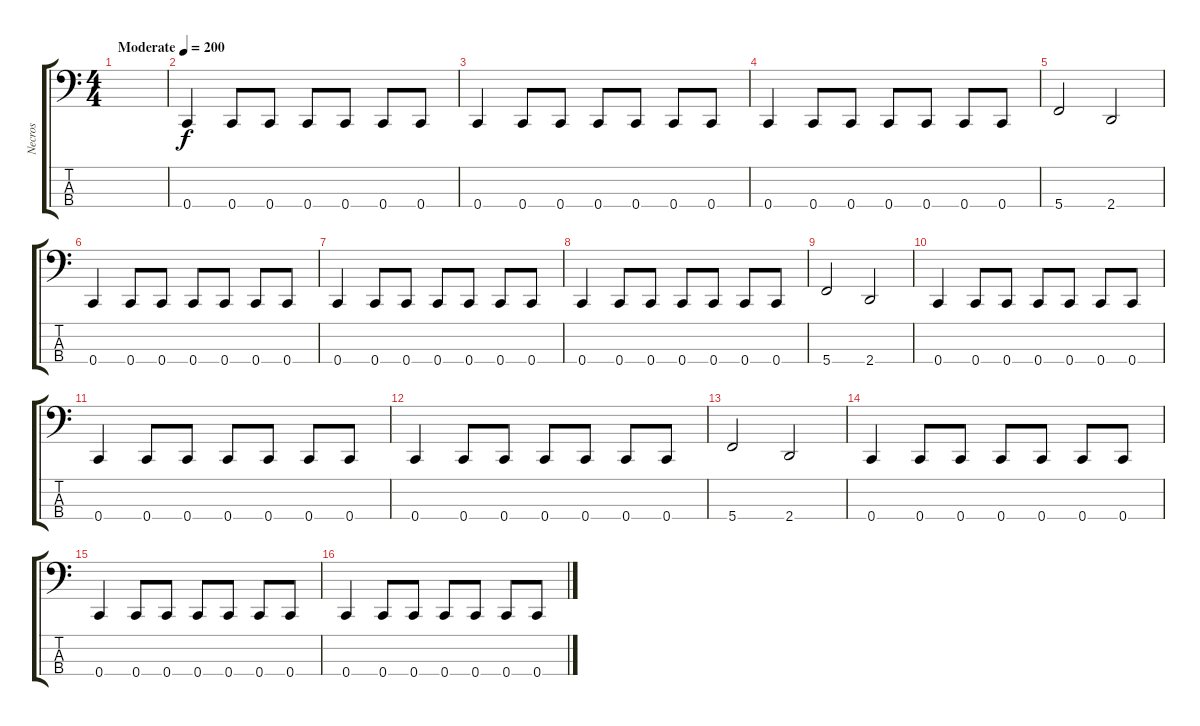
\track ("Necros" "Necros") {instrument slapbass1}
\staff {score tabs}
\tuning (Eb2 Bb1 F1 C1) {hide}
\ts (4 4)
\tempo (200 "Moderate")
\clef f4
\ks c
|
0.4.4 0.4.8 0.4.8 0.4.8 0.4.8 0.4.8 0.4.8 |
0.4.4 0.4.8 0.4.8 0.4.8 0.4.8 0.4.8 0.4.8 |
0.4.4 0.4.8 0.4.8 0.4.8 0.4.8 0.4.8 0.4.8 |
5.4.2 2.4.2 |
0.4.4 0.4.8 0.4.8 0.4.8 0.4.8 0.4.8 0.4.8 |
0.4.4 0.4.8 0.4.8 0.4.8 0.4.8 0.4.8 0.4.8 |
0.4.4 0.4.8 0.4.8 0.4.8 0.4.8 0.4.8 0.4.8 |
5.4.2 2.4.2 |
0.4.4 0.4.8 0.4.8 0.4.8 0.4.8 0.4.8 0.4.8 |
0.4.4 0.4.8 0.4.8 0.4.8 0.4.8 0.4.8 0.4.8 |
0.4.4 0.4.8 0.4.8 0.4.8 0.4.8 0.4.8 0.4.8 |
5.4.2 2.4.2 |
0.4.4 0.4.8 0.4.8 0.4.8 0.4.8 0.4.8 0.4.8 |
0.4.4 0.4.8 0.4.8 0.4.8 0.4.8 0.4.8 0.4.8 |
0.4.4 0.4.8 0.4.8 0.4.8 0.4.8 0.4.8 0.4.8
